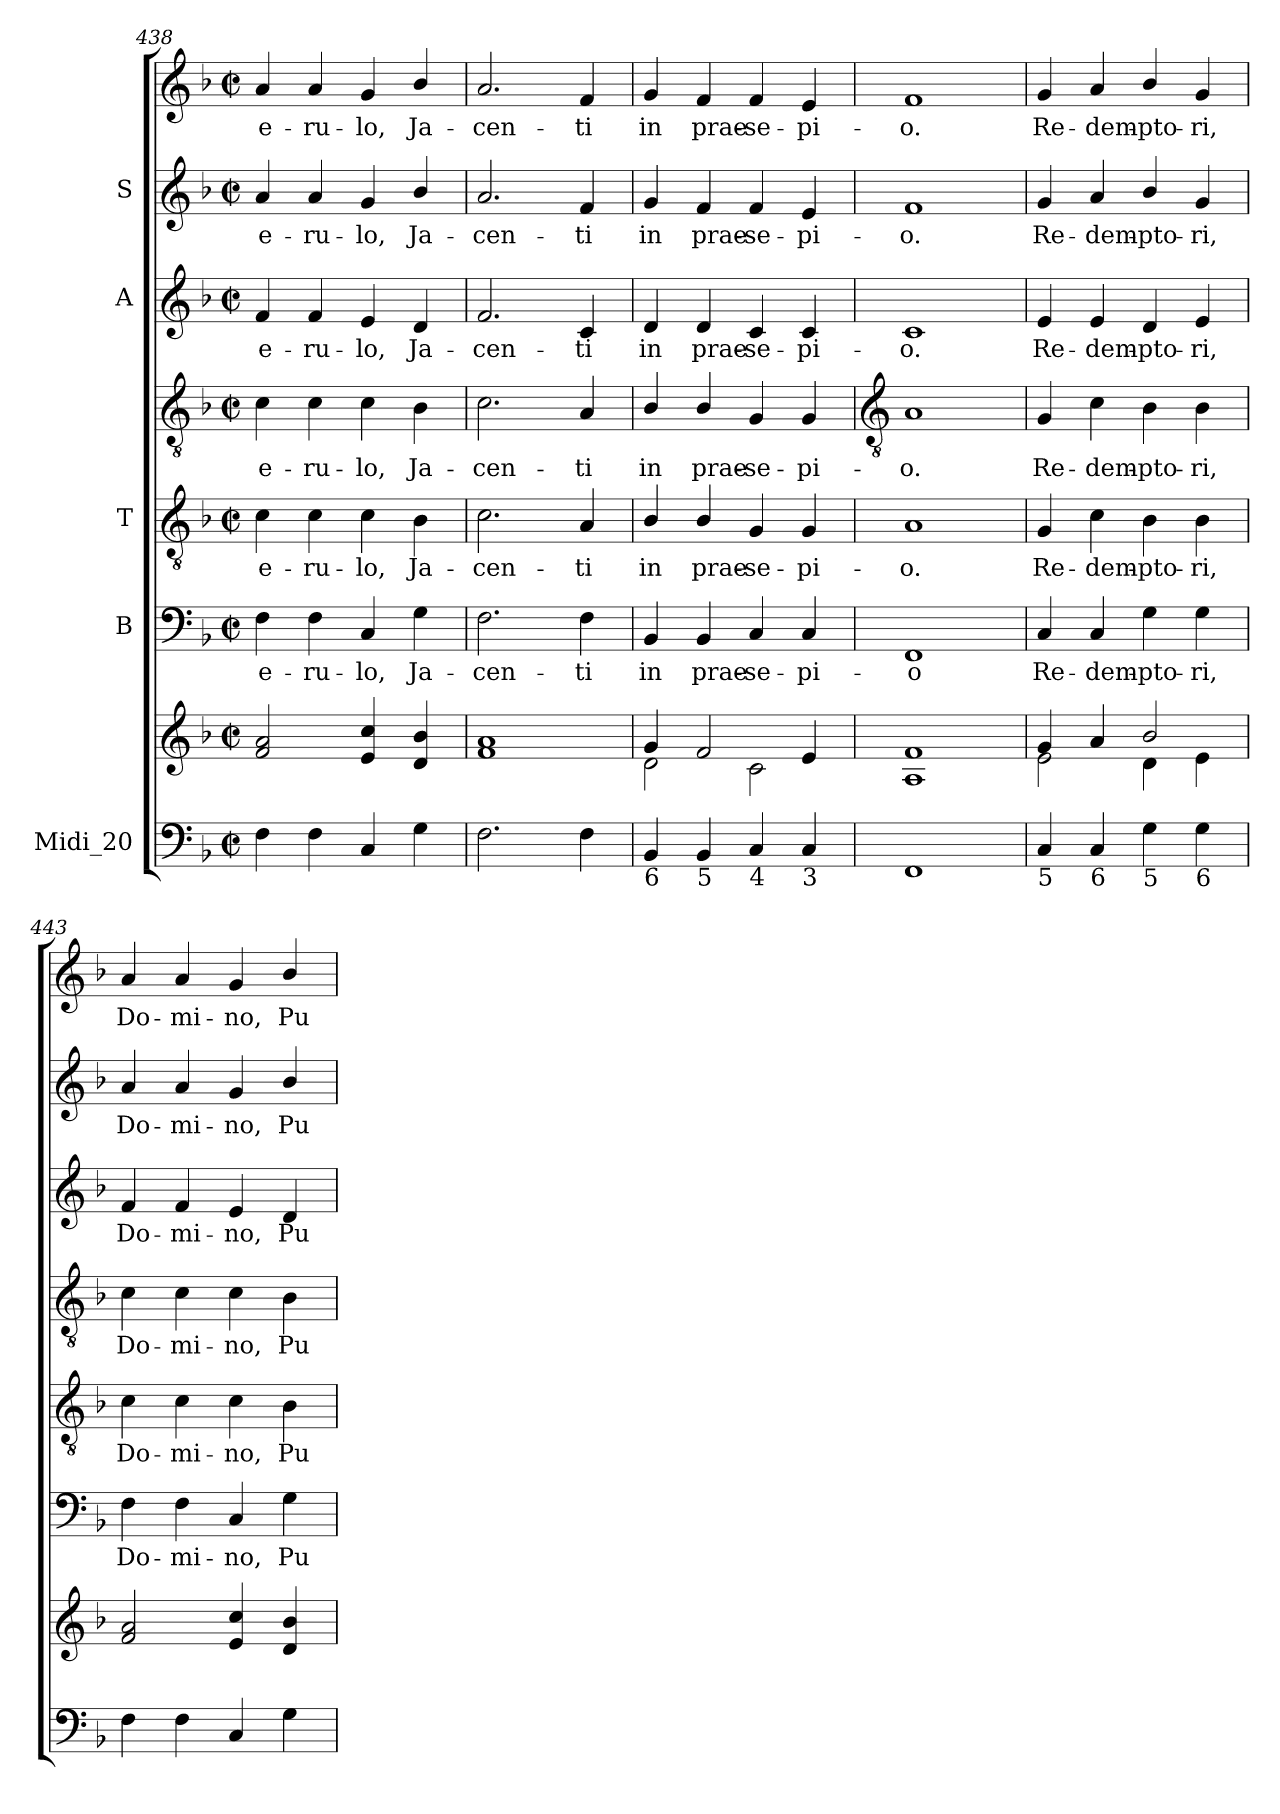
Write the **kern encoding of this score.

**kern	**kern	**kern	**text	**kern	**text	**kern	**text	**kern	**text	**kern	**text	**kern	**text
*part5	*part5	*part4	*part4	*part3	*part3	*part3	*part3	*part2	*part2	*part1	*part1	*part1	*part1
*staff8	*staff7	*staff6	*staff6	*staff5	*staff5	*staff4	*staff4	*staff3	*staff3	*staff2	*staff2	*staff1	*staff1
*I"Midi_20	*	*I"B	*	*I"T	*	*	*	*I"A	*	*I"S	*	*	*
*clefF4	*clefG2	*clefF4	*	*clefGv2	*	*clefGv2	*	*clefG2	*	*clefG2	*	*clefG2	*
*k[b-]	*k[b-]	*k[b-]	*	*k[b-]	*	*k[b-]	*	*k[b-]	*	*k[b-]	*	*k[b-]	*
*F:	*F:	*F:	*	*F:	*	*F:	*	*F:	*	*F:	*	*F:	*
*M2/2	*M2/2	*M2/2	*	*M2/2	*	*M2/2	*	*M2/2	*	*M2/2	*	*M2/2	*
*met(c|)	*met(c|)	*met(c|)	*	*met(c|)	*	*met(c|)	*	*met(c|)	*	*met(c|)	*	*met(c|)	*
=438	=438	=438	=438	=438	=438	=438	=438	=438	=438	=438	=438	=438	=438
*	*^	*	*	*	*	*	*	*	*	*	*	*	*
!	!	!	!	!LO:LY:b	!	!LO:LY:b	!	!LO:LY:b	!	!LO:LY:b	!	!LO:LY:b	!	!LO:LY:b
4F	2f 2a	2ryy	4F	-e-	4c	-e-	4c	-e-	4f	-e-	4a	-e-	4a	-e-
!	!	!	!	!LO:LY:b	!	!LO:LY:b	!	!LO:LY:b	!	!LO:LY:b	!	!LO:LY:b	!	!LO:LY:b
4F	.	.	4F	-ru-	4c	-ru-	4c	-ru-	4f	-ru-	4a	-ru-	4a	-ru-
!	!	!	!	!LO:LY:b	!	!LO:LY:b	!	!LO:LY:b	!	!LO:LY:b	!	!LO:LY:b	!	!LO:LY:b
4C	4e 4cc	2ryy	4C	-lo,	4c	-lo,	4c	-lo,	4e	-lo,	4g	-lo,	4g	-lo,
!	!	!	!	!LO:LY:b	!	!LO:LY:b	!	!LO:LY:b	!	!LO:LY:b	!	!LO:LY:b	!	!LO:LY:b
4G	4d 4b-	.	4G	Ja-	4B-	Ja-	4B-	Ja-	4d	Ja-	4b-/	Ja-	4b-/	Ja-
=439	=439	=439	=439	=439	=439	=439	=439	=439	=439	=439	=439	=439	=439	=439
!	!	!	!	!LO:LY:b	!	!LO:LY:b	!	!LO:LY:b	!	!LO:LY:b	!	!LO:LY:b	!	!LO:LY:b
2.F	1a	1f\	2.F	-cen-	2.c	-cen-	2.c	-cen-	2.f	-cen-	2.a	-cen-	2.a	-cen-
!	!	!	!	!LO:LY:b	!	!LO:LY:b	!	!LO:LY:b	!	!LO:LY:b	!	!LO:LY:b	!	!LO:LY:b
4F	.	.	4F	-ti	4A	-ti	4A	-ti	4c	-ti	4f	-ti	4f	-ti
=440	=440	=440	=440	=440	=440	=440	=440	=440	=440	=440	=440	=440	=440	=440
!LO:TX:b:t=6	!	!	!	!	!	!	!	!	!	!	!	!	!	!
!	!	!	!	!LO:LY:b	!	!LO:LY:b	!	!LO:LY:b	!	!LO:LY:b	!	!LO:LY:b	!	!LO:LY:b
4BB-	4g	2d\	4BB-	in	4B-/	in	4B-/	in	4d	in	4g	in	4g	in
!LO:TX:b:t=5	!	!	!	!	!	!	!	!	!	!	!	!	!	!
!	!	!	!	!LO:LY:b	!	!LO:LY:b	!	!LO:LY:b	!	!LO:LY:b	!	!LO:LY:b	!	!LO:LY:b
4BB-	2f	.	4BB-	prae-	4B-/	prae-	4B-/	prae-	4d	prae-	4f	prae-	4f	prae-
!LO:TX:b:t=4	!	!	!	!	!	!	!	!	!	!	!	!	!	!
!	!	!	!	!LO:LY:b	!	!LO:LY:b	!	!LO:LY:b	!	!LO:LY:b	!	!LO:LY:b	!	!LO:LY:b
4C	.	2c\	4C	-se-	4G	-se-	4G	-se-	4c	-se-	4f	-se-	4f	-se-
!LO:TX:b:t=3	!	!	!	!	!	!	!	!	!	!	!	!	!	!
!	!	!	!	!LO:LY:b	!	!LO:LY:b	!	!LO:LY:b	!	!LO:LY:b	!	!LO:LY:b	!	!LO:LY:b
4C	4e	.	4C	-pi-	4G	-pi-	4G	-pi-	4c	-pi-	4e	-pi-	4e	-pi-
!!LO:LB:g=z
=441	=441	=441	=441	=441	=441	=441	=441	=441	=441	=441	=441	=441	=441	=441
*	*	*	*	*	*	*	*clefGv2	*	*	*	*	*	*	*
!	!	!	!	!LO:LY:b	!	!LO:LY:b	!	!LO:LY:b	!	!LO:LY:b	!	!LO:LY:b	!	!LO:LY:b
1FF	1f	1A\	1FF	-o	1A	-o.	1A	-o.	1c	-o.	1f	-o.	1f	-o.
=442	=442	=442	=442	=442	=442	=442	=442	=442	=442	=442	=442	=442	=442	=442
!LO:TX:b:t=5	!	!	!	!	!	!	!	!	!	!	!	!	!	!
!	!	!	!	!LO:LY:b	!	!LO:LY:b	!	!LO:LY:b	!	!LO:LY:b	!	!LO:LY:b	!	!LO:LY:b
4C	4g	2e\	4C	Re-	4G	Re-	4G	Re-	4e	Re-	4g	Re-	4g	Re-
!LO:TX:b:t=6	!	!	!	!	!	!	!	!	!	!	!	!	!	!
!	!	!	!	!LO:LY:b	!	!LO:LY:b	!	!LO:LY:b	!	!LO:LY:b	!	!LO:LY:b	!	!LO:LY:b
4C	4a	.	4C	-dem-	4c	-dem-	4c	-dem-	4e	-dem-	4a	-dem-	4a	-dem-
!LO:TX:b:t=5	!	!	!	!	!	!	!	!	!	!	!	!	!	!
!	!	!	!	!LO:LY:b	!	!LO:LY:b	!	!LO:LY:b	!	!LO:LY:b	!	!LO:LY:b	!	!LO:LY:b
4G	2b-/	4d\	4G	-pto-	4B-	-pto-	4B-	-pto-	4d	-pto-	4b-/	-pto-	4b-/	-pto-
!LO:TX:b:t=6	!	!	!	!	!	!	!	!	!	!	!	!	!	!
!	!	!	!	!LO:LY:b	!	!LO:LY:b	!	!LO:LY:b	!	!LO:LY:b	!	!LO:LY:b	!	!LO:LY:b
4G	.	4e\	4G	-ri,	4B-	-ri,	4B-	-ri,	4e	-ri,	4g	-ri,	4g	-ri,
=443	=443	=443	=443	=443	=443	=443	=443	=443	=443	=443	=443	=443	=443	=443
!	!	!	!	!LO:LY:b	!	!LO:LY:b	!	!LO:LY:b	!	!LO:LY:b	!	!LO:LY:b	!	!LO:LY:b
4F	2f 2a	2ryy	4F	Do-	4c	Do-	4c	Do-	4f	Do-	4a	Do-	4a	Do-
!	!	!	!	!LO:LY:b	!	!LO:LY:b	!	!LO:LY:b	!	!LO:LY:b	!	!LO:LY:b	!	!LO:LY:b
4F	.	.	4F	-mi-	4c	-mi-	4c	-mi-	4f	-mi-	4a	-mi-	4a	-mi-
!	!	!	!	!LO:LY:b	!	!LO:LY:b	!	!LO:LY:b	!	!LO:LY:b	!	!LO:LY:b	!	!LO:LY:b
4C	4e 4cc	2ryy	4C	-no,	4c	-no,	4c	-no,	4e	-no,	4g	-no,	4g	-no,
!	!	!	!	!LO:LY:b	!	!LO:LY:b	!	!LO:LY:b	!	!LO:LY:b	!	!LO:LY:b	!	!LO:LY:b
4G	4d 4b-	.	4G	Pu-	4B-	Pu-	4B-	Pu-	4d	Pu-	4b-/	Pu-	4b-/	Pu-
*	*v	*v	*	*	*	*	*	*	*	*	*	*	*	*
=	=	=	=	=	=	=	=	=	=	=	=	=	=
*-	*-	*-	*-	*-	*-	*-	*-	*-	*-	*-	*-	*-	*-
